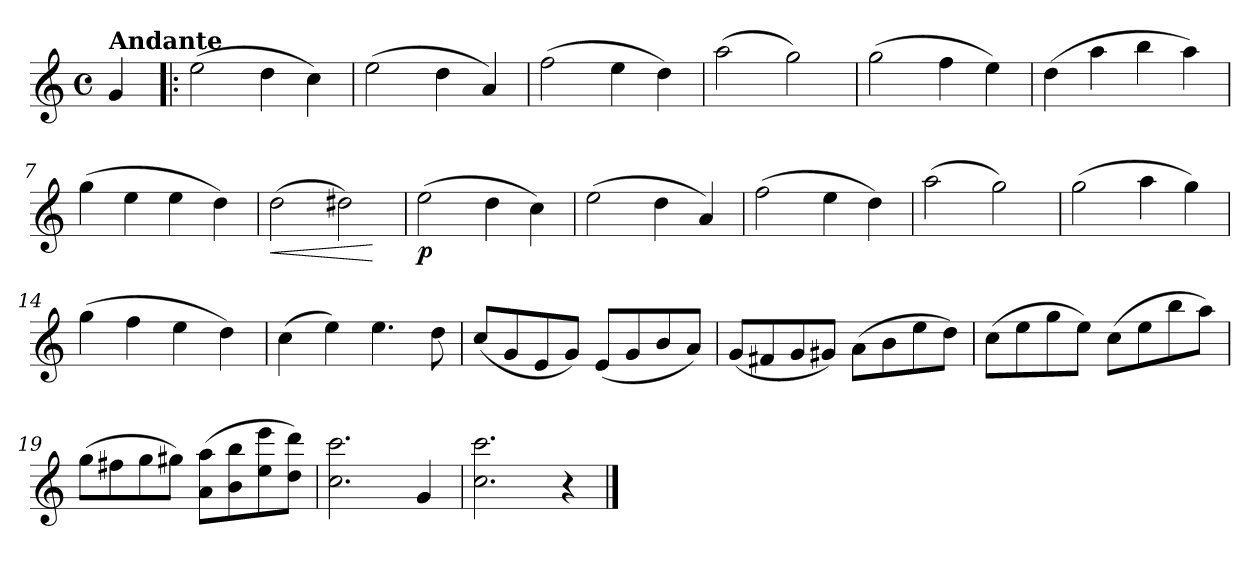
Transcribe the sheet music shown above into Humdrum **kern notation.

**kern	**dynam
*part1	*part1
*staff1	*staff1
*clefG2	*
*k[]	*
*C:	*
*M4/4	*
*met(c)	*
=	=
!LO:TX:a:B:t=Andante	!
4g	.
=1!|:	=1!|:
(2ee	.
4dd	.
4cc)	.
=2	=2
(2ee	.
4dd	.
4a)	.
=3	=3
(2ff	.
4ee	.
4dd)	.
=4	=4
(2aa	.
2gg)	.
=5	=5
(2gg	.
4ff	.
4ee)	.
=6	=6
(4dd	.
4aa	.
4bb	.
4aa)	.
=7	=7
(4gg	.
4ee	.
4ee	.
4dd)	.
=8	=8
!	!LO:HP:b
(2dd	<
2dd#X)	.
.	[
=9	=9
(2ee	p
4dd	.
4cc)	.
=10	=10
(2ee	.
4dd	.
4a)	.
=11	=11
(2ff	.
4ee	.
4dd)	.
=12	=12
(2aa	.
2gg)	.
=13	=13
(2gg	.
4aa	.
4gg)	.
=14	=14
(4gg	.
4ff	.
4ee	.
4dd)	.
=15	=15
(4cc	.
4ee)	.
4.ee	.
8dd	.
=16	=16
(8ccL	.
8g	.
8e	.
8gJ)	.
(8eL	.
8g	.
8b	.
8aJ)	.
=17	=17
(8gL	.
8f#X	.
8g	.
8g#XJ)	.
(8aL	.
8b	.
8ee	.
8ddJ)	.
=18	=18
(8ccL	.
8ee	.
8gg	.
8eeJ)	.
(8ccL	.
8ee	.
8bb	.
8aaJ)	.
=19	=19
(8ggL	.
8ff#X	.
8gg	.
8gg#XJ)	.
(8a 8aaL	.
8b 8bb	.
8ee 8eee	.
8dd 8dddJ)	.
=20	=20
2.cc 2.ccc	.
4g	.
=21	=21
2.cc 2.ccc	.
4r	.
==	==
*-	*-
